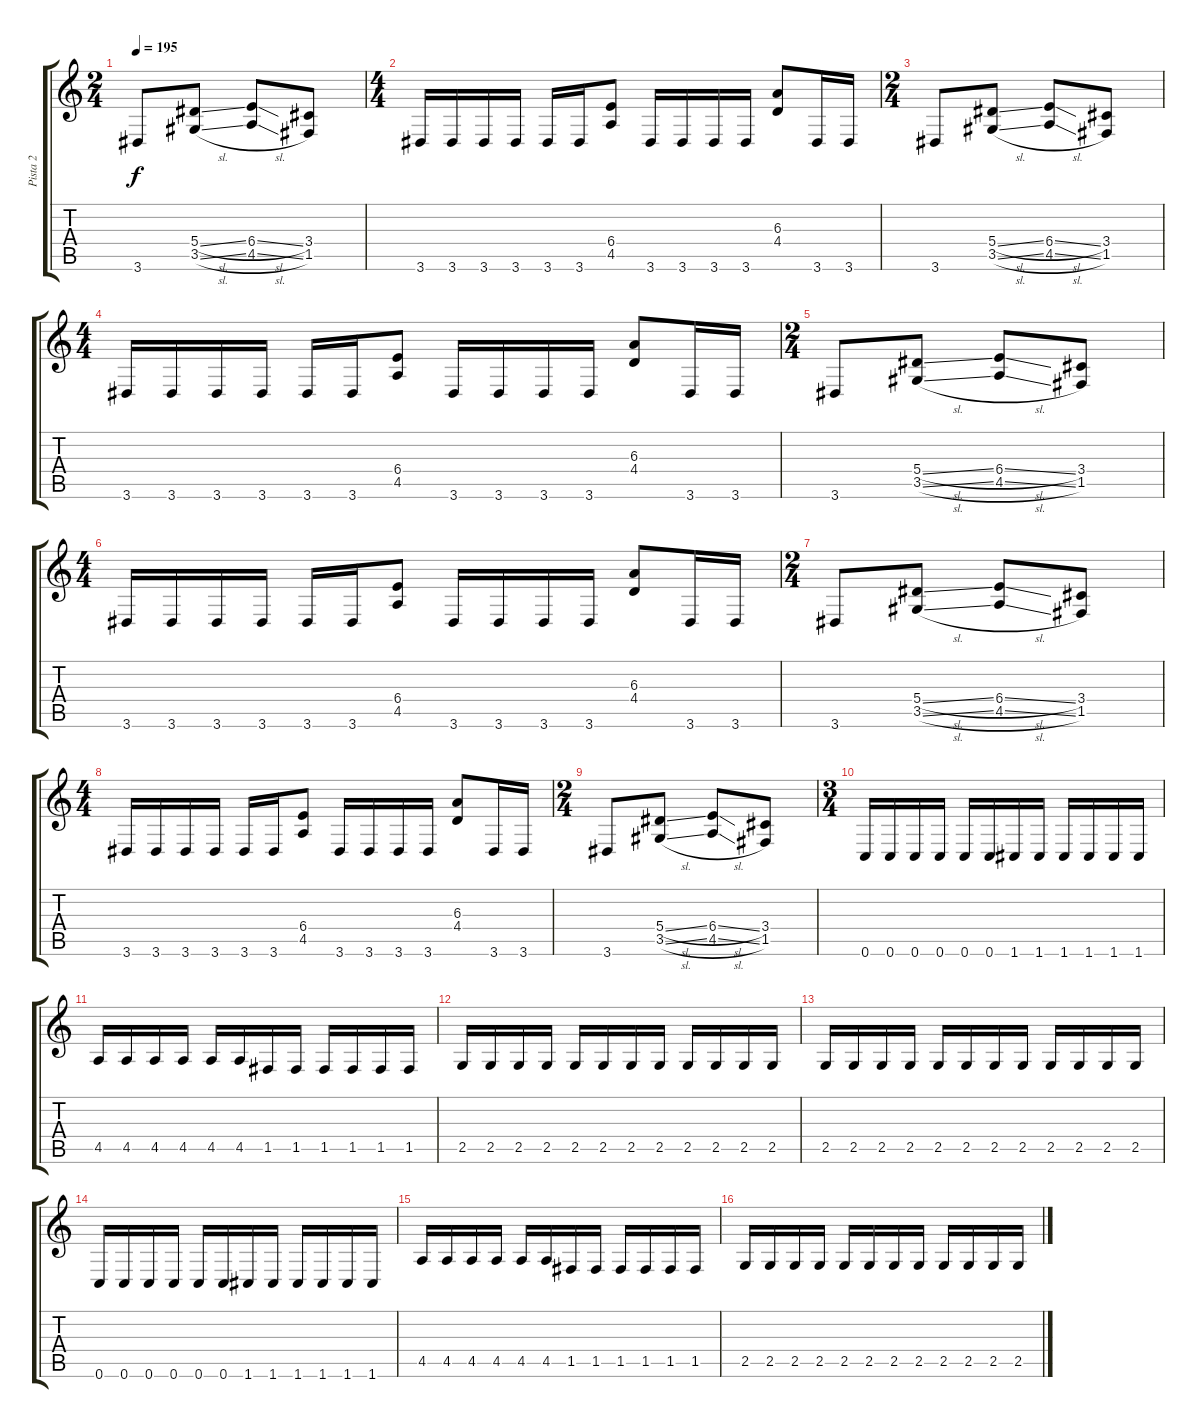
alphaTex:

\track ("Pista 2" "Pista 2") {instrument distortionguitar}
\staff {score tabs}
\tuning (C4 G3 Eb3 Bb2 F2 C2) {hide}
\ts (2 4)
\tempo 195
\clef g2
\ks c
3.6.8{dy f} (5.4{sl} 3.5{sl}).8 (6.4{sl} 4.5{sl}).8 (3.4 1.5).8 |
\ts (4 4)
3.6.16 3.6.16 3.6.16 3.6.16 3.6.16 3.6.16 (6.4 4.5).8 3.6.16 3.6.16 3.6.16 3.6.16 (6.3 4.4).8 3.6.16 3.6.16 |
\ts (2 4)
3.6.8 (5.4{sl} 3.5{sl}).8 (6.4{sl} 4.5{sl}).8 (3.4 1.5).8 |
\ts (4 4)
3.6.16 3.6.16 3.6.16 3.6.16 3.6.16 3.6.16 (6.4 4.5).8 3.6.16 3.6.16 3.6.16 3.6.16 (6.3 4.4).8 3.6.16 3.6.16 |
\ts (2 4)
3.6.8 (5.4{sl} 3.5{sl}).8 (6.4{sl} 4.5{sl}).8 (3.4 1.5).8 |
\ts (4 4)
3.6.16 3.6.16 3.6.16 3.6.16 3.6.16 3.6.16 (6.4 4.5).8 3.6.16 3.6.16 3.6.16 3.6.16 (6.3 4.4).8 3.6.16 3.6.16 |
\ts (2 4)
3.6.8 (5.4{sl} 3.5{sl}).8 (6.4{sl} 4.5{sl}).8 (3.4 1.5).8 |
\ts (4 4)
3.6.16 3.6.16 3.6.16 3.6.16 3.6.16 3.6.16 (6.4 4.5).8 3.6.16 3.6.16 3.6.16 3.6.16 (6.3 4.4).8 3.6.16 3.6.16 |
\ts (2 4)
3.6.8 (5.4{sl} 3.5{sl}).8 (6.4{sl} 4.5{sl}).8 (3.4 1.5).8 |
\ts (3 4)
0.6.16 0.6.16 0.6.16 0.6.16 0.6.16 0.6.16 1.6.16 1.6.16 1.6.16 1.6.16 1.6.16 1.6.16 |
4.5.16 4.5.16 4.5.16 4.5.16 4.5.16 4.5.16 1.5.16 1.5.16 1.5.16 1.5.16 1.5.16 1.5.16 |
2.5.16 2.5.16 2.5.16 2.5.16 2.5.16 2.5.16 2.5.16 2.5.16 2.5.16 2.5.16 2.5.16 2.5.16 |
2.5.16 2.5.16 2.5.16 2.5.16 2.5.16 2.5.16 2.5.16 2.5.16 2.5.16 2.5.16 2.5.16 2.5.16 |
0.6.16 0.6.16 0.6.16 0.6.16 0.6.16 0.6.16 1.6.16 1.6.16 1.6.16 1.6.16 1.6.16 1.6.16 |
4.5.16 4.5.16 4.5.16 4.5.16 4.5.16 4.5.16 1.5.16 1.5.16 1.5.16 1.5.16 1.5.16 1.5.16 |
2.5.16 2.5.16 2.5.16 2.5.16 2.5.16 2.5.16 2.5.16 2.5.16 2.5.16 2.5.16 2.5.16 2.5.16
